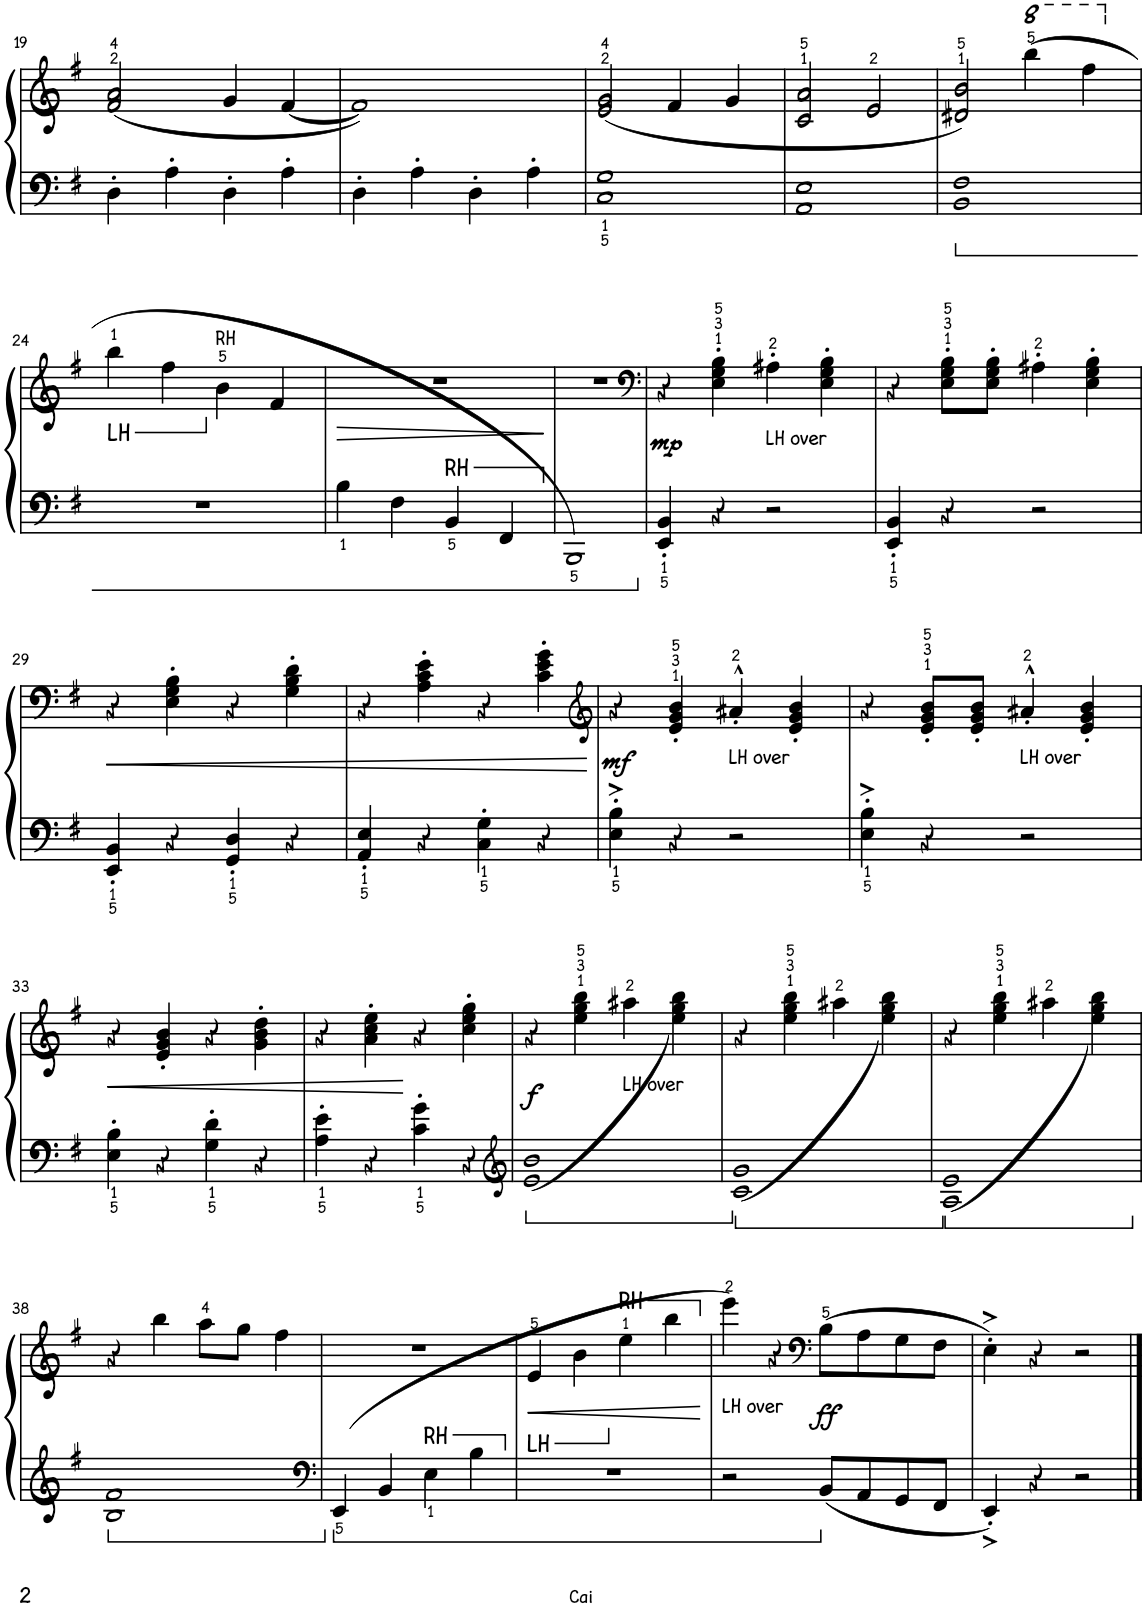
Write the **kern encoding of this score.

**kern	**kern	**dynam
*part1	*part1	*part1
*staff2	*staff1	*staff1/2
*I"钢琴	*	*
!!LO:PB:g=z
*clefF4	*clefG2	*
*k[f#]	*k[f#]	*
*M4/4	*M4/4	*
=19	=19	=19
4D'\	(2f#/ 2a/	.
4A'\	.	.
4D'\	4g/	.
4A'\	[4f#/	.
=20	=20	=20
4D'\	1f#])	.
4A'\	.	.
4D'\	.	.
4A'\	.	.
=21	=21	=21
1C 1G	(2e/ 2g/	.
.	4f#/	.
.	4g/	.
=22	=22	=22
1AA 1E	2c/ 2a/	.
.	2e/	.
=23	=23	=23
1BB 1F#	2d#X/ 2b/)	.
*	*8va	*
.	(4bbb\	.
.	4fff#\	.
!!LO:LB:g=z
=24	=24	=24
*	*X8va	*
!	!LO:TX:b:t=LH	!
1r	4bb\	.
.	4ff#\	.
!	!LO:TX:a:t=RH	!
.	4b\	.
.	4f#/	.
=25	=25	=25
!	!	!LO:HP:b
4B\	1r	>
4F#\	.	.
!LO:TX:a:t=RH	!	!
4BB/	.	.
4FF#/	.	.
.	.	]
=26	=26	=26
1BBB)	1r	.
=27	=27	=27
*	*clefF4	*
!	!	!LO:DY:b
4EE/' 4BB/'	4r	mp
4r	4E\' 4G\' 4B\'	.
!	!LO:TX:b:t=LH over	!
2r	4A#X'\	.
.	4E\' 4G\' 4B\'	.
=28	=28	=28
4EE/' 4BB/'	4r	.
4r	8E\' 8G\' 8B\'L	.
.	8E\' 8G\' 8B\'J	.
2r	4A#X'\	.
.	4E\' 4G\' 4B\'	.
!!LO:LB:g=z
=29	=29	=29
!	!	!LO:HP:b
4EE/' 4BB/'	4r	<
4r	4E\' 4G\' 4B\'	.
4GG/' 4D/'	4r	.
4r	4G\' 4B\' 4d\'	.
=30	=30	=30
4AA/' 4E/'	4r	.
4r	4A\' 4c\' 4e\'	.
4C\' 4G\'	4r	.
4r	4c\' 4e\' 4g\'	.
.	.	[
=31	=31	=31
*	*clefG2	*
!	!	!LO:DY:b
4E\'^ 4B\'^	4r	mf
4r	4e/' 4g/' 4b/'	.
!	!LO:TX:b:t=LH over	!
2r	4a#X'^^/	.
.	4e/' 4g/' 4b/'	.
=32	=32	=32
4E\'^ 4B\'^	4r	.
4r	8e/' 8g/' 8b/'L	.
.	8e/' 8g/' 8b/'J	.
!	!LO:TX:b:t=LH over	!
2r	4a#X'^^/	.
.	4e/' 4g/' 4b/'	.
!!LO:LB:g=z
=33	=33	=33
!	!	!LO:HP:b
4E\' 4B\'	4r	<
4r	4e/' 4g/' 4b/'	.
4G\' 4d\'	4r	.
4r	4g\' 4b\' 4dd\'	.
=34	=34	=34
4A\' 4e\'	4r	.
4r	4a\' 4cc\' 4ee\'	.
4c\' 4g\'	4r	[
4r	4cc\' 4ee\' 4gg\'	.
=35	=35	=35
*clefG2	*	*
!	!	!LO:DY:b
(1e 1b	4r	f
.	4ee\ 4gg\ 4bb\	.
!	!LO:TX:b:t=LH over	!
.	4aa#X\	.
.	(4ee\ 4gg\ 4bb\	.
=36	=36	=36
(1c 1g	4r	.
.	4ee\ 4gg\ 4bb\	.
.	4aa#X\	.
.	4ee\ 4gg\ 4bb\)	.
=37	=37	=37
(>1A 1e	4r	.
.	4ee\ 4gg\ 4bb\	.
.	4aa#X\	.
.	4ee\ 4gg\ 4bb\)	.
!!LO:LB:g=z
=38	=38	=38
1B 1f#	4r	.
.	4bb\	.
.	8aa\L	.
.	8gg\J	.
.	4ff#\	.
=39	=39	=39
*clefF4	*	*
4EE/	1r	.
4BB/	.	.
!LO:TX:a:t=RH	!	!
4E\	.	.
4B\	.	.
=40	=40	=40
!	!LO:TX:b:t=LH	!
1r	4e/	.
!	!	!LO:HP:b
.	4b\	<
!	!LO:TX:a:t=RH	!
.	4ee\	.
.	4bb\	.
.	.	[
=41	=41	=41
!	!LO:TX:b:t=LH over	!
2r	4eee\)	.
.	4r	.
*	*clefF4	*
!	!	!LO:DY:b
8BB/L	(8B\L	ff
8AA/	8A\	.
8GG/	8G\	.
8FF#/J	8F#\J	.
=42	=42	=42
4EE'^/	4E'^\)	.
4r	4r	.
2r	2r	.
==	==	==
*-	*-	*-
